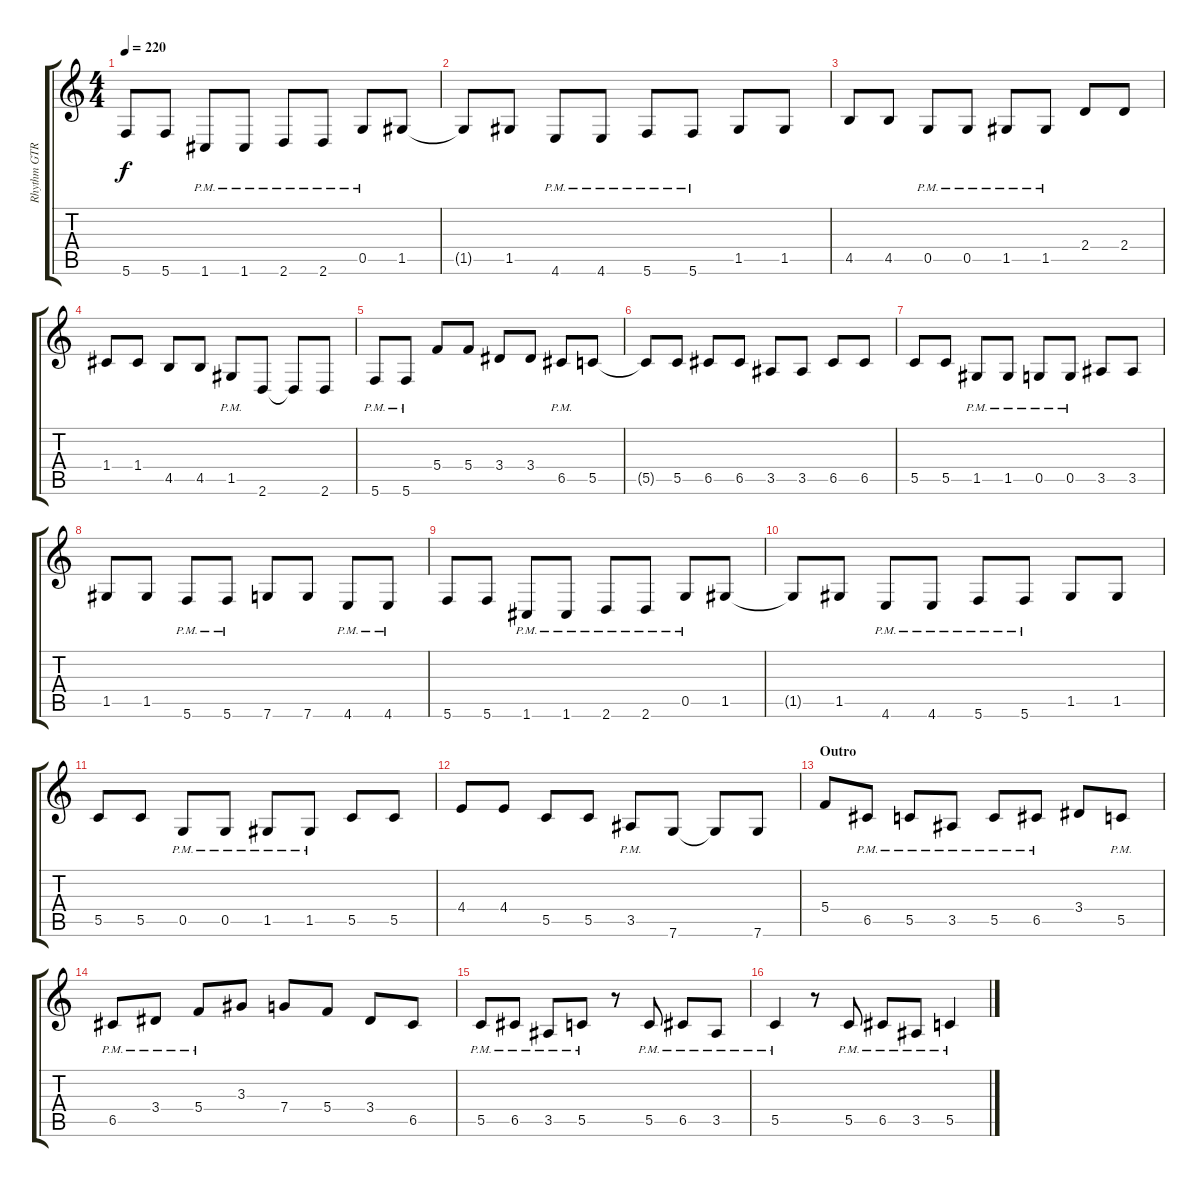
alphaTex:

\track ("Rhythm GTR 1" "Rhythm GTR") {instrument overdrivenguitar}
\staff {score tabs}
\tuning (D4 A3 F3 C3 G2 C2) {hide}
\ts (4 4)
\tempo 220
\clef g2
\ks aminor
5.6.8{dy f} 5.6.8 1.6{pm}.8 1.6{pm}.8 2.6{pm}.8 2.6{pm}.8 0.5{pm}.8 1.5.8 |
1.5{t}.8 1.5.8 4.6{pm}.8 4.6{pm}.8 5.6{pm}.8 5.6{pm}.8 1.5.8 1.5.8 |
4.5.8 4.5.8 0.5{pm}.8 0.5{pm}.8 1.5{pm}.8 1.5{pm}.8 2.4.8 2.4.8 |
1.4.8 1.4.8 4.5.8 4.5.8 1.5{pm}.8 2.6.8 2.6{t}.8 2.6.8 |
5.6{pm}.8 5.6{pm}.8 5.4.8 5.4.8 3.4.8 3.4.8 6.5{pm}.8 5.5.8 |
5.5{t}.8 5.5.8 6.5.8 6.5.8 3.5.8 3.5.8 6.5.8 6.5.8 |
5.5.8 5.5.8 1.5{pm}.8 1.5{pm}.8 0.5{pm}.8 0.5{pm}.8 3.5.8 3.5.8 |
1.5.8 1.5.8 5.6{pm}.8 5.6{pm}.8 7.6.8 7.6.8 4.6{pm}.8 4.6{pm}.8 |
5.6.8 5.6.8 1.6{pm}.8 1.6{pm}.8 2.6{pm}.8 2.6{pm}.8 0.5{pm}.8 1.5.8 |
1.5{t}.8 1.5.8 4.6{pm}.8 4.6{pm}.8 5.6{pm}.8 5.6{pm}.8 1.5.8 1.5.8 |
5.5.8 5.5.8 0.5{pm}.8 0.5{pm}.8 1.5{pm}.8 1.5{pm}.8 5.5.8 5.5.8 |
4.4.8 4.4.8 5.5.8 5.5.8 3.5{pm}.8 7.6.8 7.6{t}.8 7.6.8 |
\section ("" "Outro")
5.4.8 6.5{pm}.8 5.5{pm}.8 3.5{pm}.8 5.5{pm}.8 6.5{pm}.8 3.4.8 5.5{pm}.8 |
6.5{pm}.8 3.4{pm}.8 5.4{pm}.8 3.3.8 7.4.8 5.4.8 3.4.8 6.5.8 |
5.5{pm}.8 6.5{pm}.8 3.5{pm}.8 5.5{pm}.8 r.8 5.5{pm}.8 6.5{pm}.8 3.5{pm}.8 |
5.5{pm}.4 r.8 5.5{pm}.8 6.5{pm}.8 3.5{pm}.8 5.5{pm}.4
